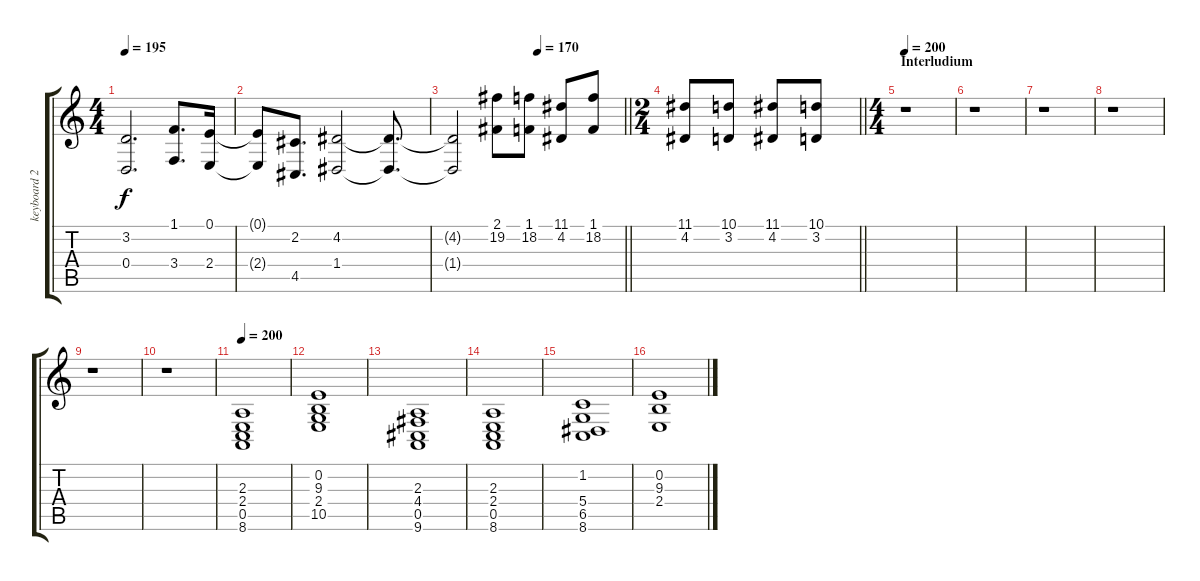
\track ("keyboard 2" "keyboard 2") {instrument stringensemble1}
\staff {score tabs}
\tuning (E4 B3 G3 D3 A2 E2) {hide}
\ts (4 4)
\tempo 195
\clef g2
\ks c
(3.2{t} 0.4{t}).2{d dy f} (1.1 3.4).8{d} (0.1 2.4).16 |
(0.1{t} 2.4{t}).8 (2.2 4.5).8{d} (4.2 1.4).2 (4.2{t} 1.4{t}).8{d} |
\tempo (170 0.5)
\barLineRight lightlight
(4.2{t} 1.4{t}).2 (2.1 19.2).8 (1.1 18.2).8 (11.1 4.2).8 (1.1 18.2).8 |
\ts (2 4)
\barLineRight lightlight
(11.1 4.2).8 (10.1 3.2).8 (11.1 4.2).8 (10.1 3.2).8 |
\ts (4 4)
\section ("" "Interludium")
\tempo 200
r.1 |
r.1 |
r.1 |
r.1 |
r.1 |
r.1 |
\tempo 200
(2.3 2.4 0.5 8.6).1 |
(0.2 9.3 2.4 10.5).1 |
(2.3 4.4 0.5 9.6).1 |
(2.3 2.4 0.5 8.6).1 |
(1.2 5.4 6.5 8.6).1 |
(0.2 9.3 2.4).1
